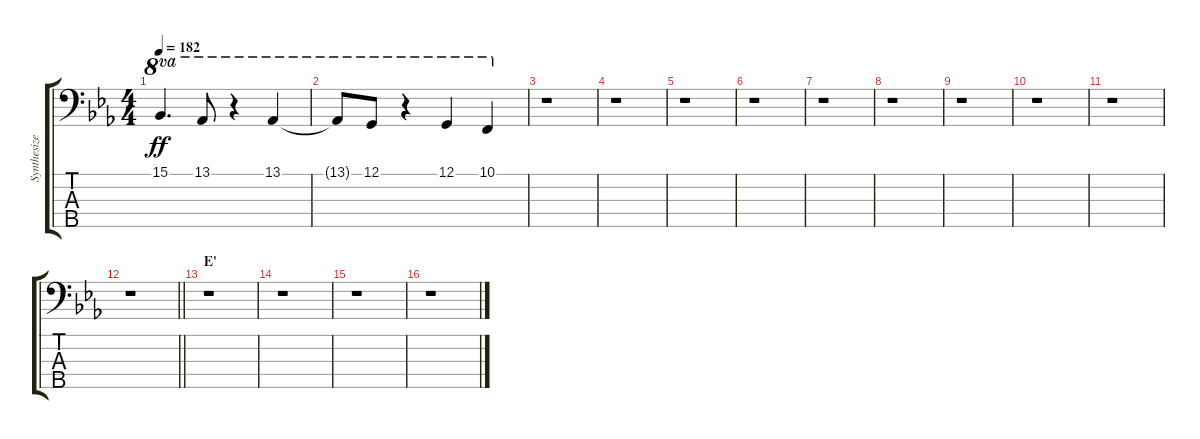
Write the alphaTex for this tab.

\track ("Synthesizer II" "Synthesize") {instrument fx5brightness}
\staff {score tabs}
\tuning (G2 D2 A1 E1 B0) {hide}
\ts (4 4)
\tempo 182
\clef f4
\ks eb
15.1.4{d ot 8va dy ff} 13.1.8{ot 8va} r.4{ot 8va} 13.1.4{ot 8va} |
13.1{t}.8{ot 8va} 12.1.8{ot 8va} r.4{ot 8va} 12.1.4{ot 8va} 10.1.4{ot 8va} |
r.1 |
r.1 |
r.1 |
r.1 |
r.1 |
r.1 |
r.1 |
r.1 |
r.1 |
\barLineRight lightlight
r.1 |
\section ("" "E'")
r.1 |
r.1 |
r.1 |
r.1
